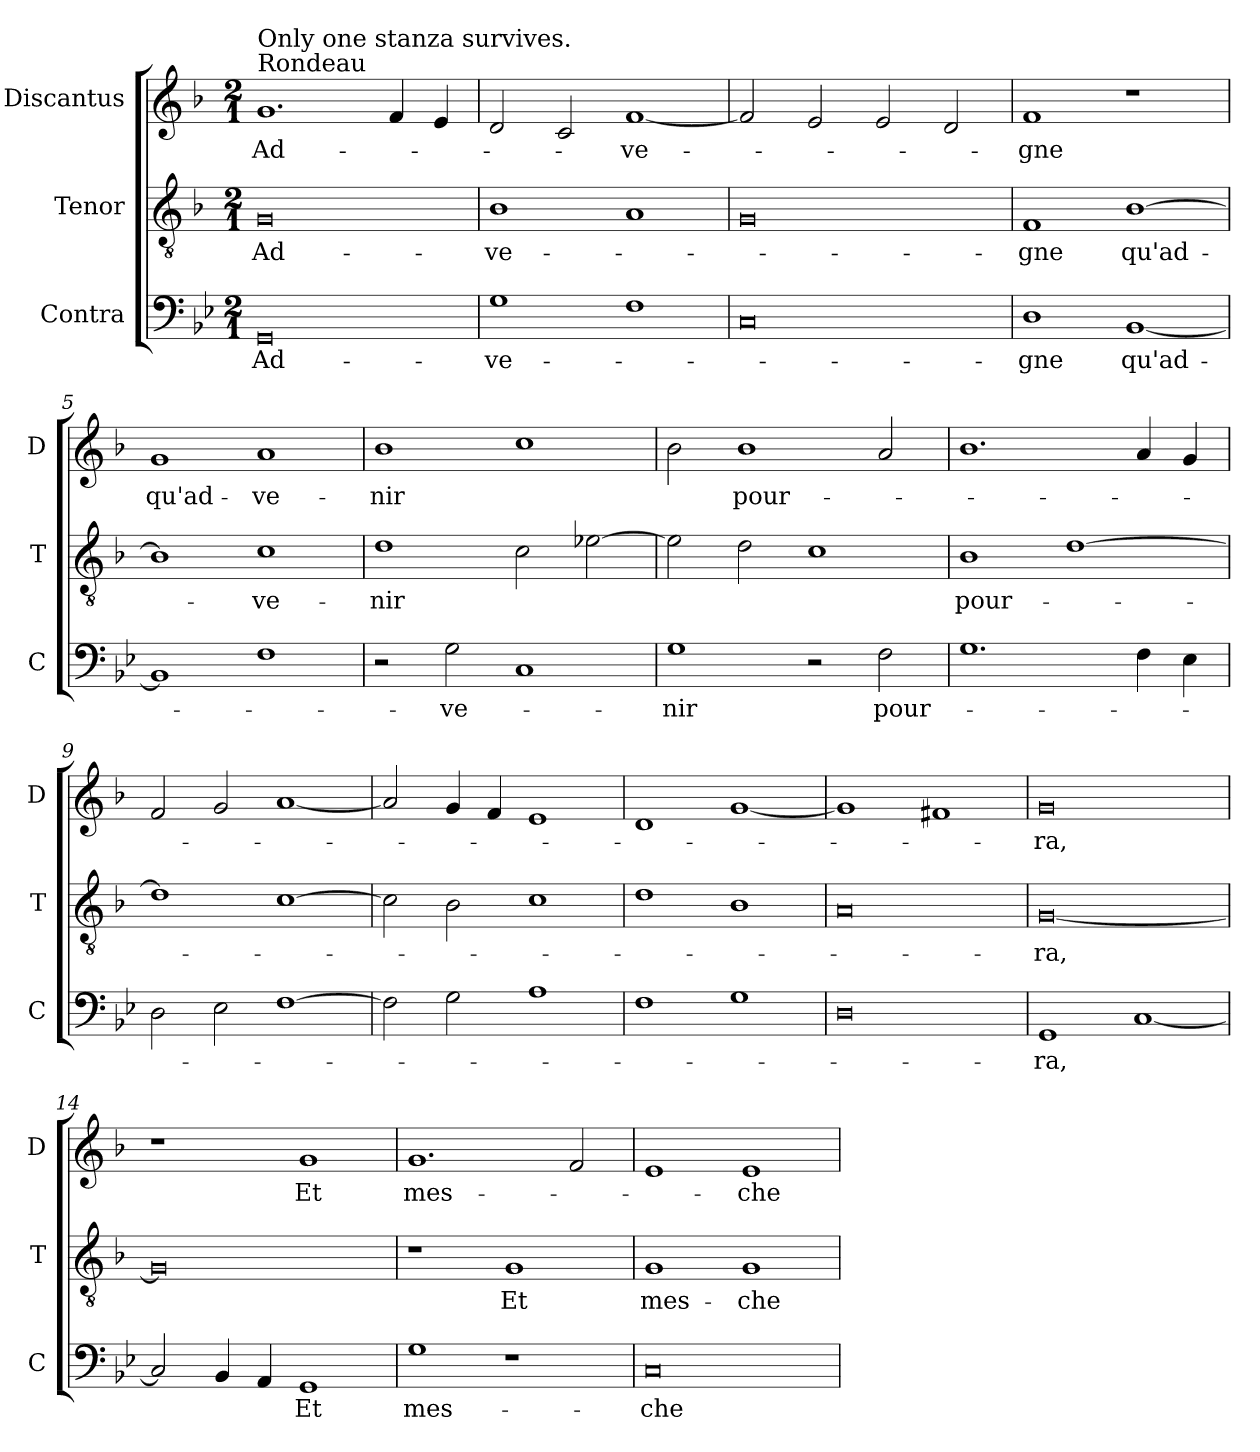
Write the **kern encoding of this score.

**kern	**text	**kern	**text	**kern	**text
*part3	*part3	*part2	*part2	*part1	*part1
*staff3	*staff3	*staff2	*staff2	*staff1	*staff1
*I"Contra	*	*I"Tenor	*	*I"Discantus	*
*I'C	*	*I'T	*	*I'D	*
*clefF4	*	*clefGv2	*	*clefG2	*
*k[b-e-]	*	*k[b-]	*	*k[b-]	*
*M2/1	*	*M2/1	*	*M2/1	*
=1	=1	=1	=1	=1	=1
!	!	!	!	!LO:TX:a:t=Rondeau	!
!	!	!	!	!LO:TX:a:t=Only one stanza survives.	!
0GG	Ad-	0G	Ad-	1.g	Ad-
.	.	.	.	4f/	.
.	.	.	.	4e/	.
=2	=2	=2	=2	=2	=2
1G	-ve-	1B-	-ve-	2d/	.
.	.	.	.	2c/	.
1F	.	1A	.	[1f	-ve-
=3	=3	=3	=3	=3	=3
0C	.	0G	.	2f/]	.
.	.	.	.	2e/	.
.	.	.	.	2e/	.
.	.	.	.	2d/	.
=4	=4	=4	=4	=4	=4
1D	-gne	1F	-gne	1f	-gne
[1BB-	qu'ad-	[1B-	qu'ad-	1r	.
=5	=5	=5	=5	=5	=5
1BB-]	.	1B-]	.	1g	qu'ad-
1F	.	1c	-ve-	1a	-ve-
=6	=6	=6	=6	=6	=6
2r	.	1d	-nir	1b-	-nir
2G\	-ve-	.	.	.	.
1C	.	2c\	.	1cc	.
.	.	[2e-X\	.	.	.
=7	=7	=7	=7	=7	=7
1G	-nir	2e-\]	.	2b-\	.
.	.	2d\	.	1b-	pour-
2r	.	1c	.	.	.
2F\	pour-	.	.	2a/	.
=8	=8	=8	=8	=8	=8
1.G	.	1B-	pour-	1.b-	.
.	.	[1d	.	.	.
4F\	.	.	.	4a/	.
4E-\	.	.	.	4g/	.
=9	=9	=9	=9	=9	=9
2D\	.	1d]	.	2f/	.
2E-\	.	.	.	2g/	.
[1F	.	[1c	.	[1a	.
=10	=10	=10	=10	=10	=10
2F\]	.	2c\]	.	2a/]	.
2G\	.	2B-\	.	4g/	.
.	.	.	.	4f/	.
1A	.	1c	.	1e	.
=11	=11	=11	=11	=11	=11
1F	.	1d	.	1d	.
1G	.	1B-	.	[1g	.
=12	=12	=12	=12	=12	=12
0D	.	0A	.	1g]	.
.	.	.	.	1f#X	.
=13	=13	=13	=13	=13	=13
1GG	-ra,	[0G	-ra,	0g	-ra,
[1C	.	.	.	.	.
=14	=14	=14	=14	=14	=14
2C/]	.	0G]	.	1r	.
4BB-/	.	.	.	.	.
4AA/	.	.	.	.	.
1GG	Et	.	.	1g	Et
=15	=15	=15	=15	=15	=15
1G	mes-	1r	.	1.g	mes-
1r	.	1G	Et	.	.
.	.	.	.	2f/	.
=16	=16	=16	=16	=16	=16
0C	-che-	1G	mes-	1e	.
.	.	1G	-che-	1e	-che-
=	=	=	=	=	=
*-	*-	*-	*-	*-	*-
